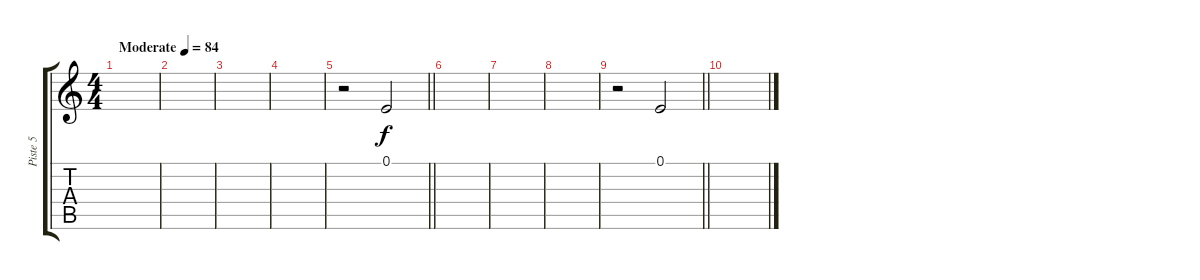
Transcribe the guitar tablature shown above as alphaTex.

\track ("Piste 5" "Piste 5") {instrument reversecymbal}
\staff {score tabs}
\tuning (E4 B3 G3 D3 A2 E2) {hide}
\ts (4 4)
\tempo (84 "Moderate")
\clef g2
\ks c
|
|
|
|
\barLineRight lightlight
r.2 0.1.2 |
\section ("" "")
|
|
|
\barLineRight lightlight
r.2 0.1.2 |
\section ("" "")
